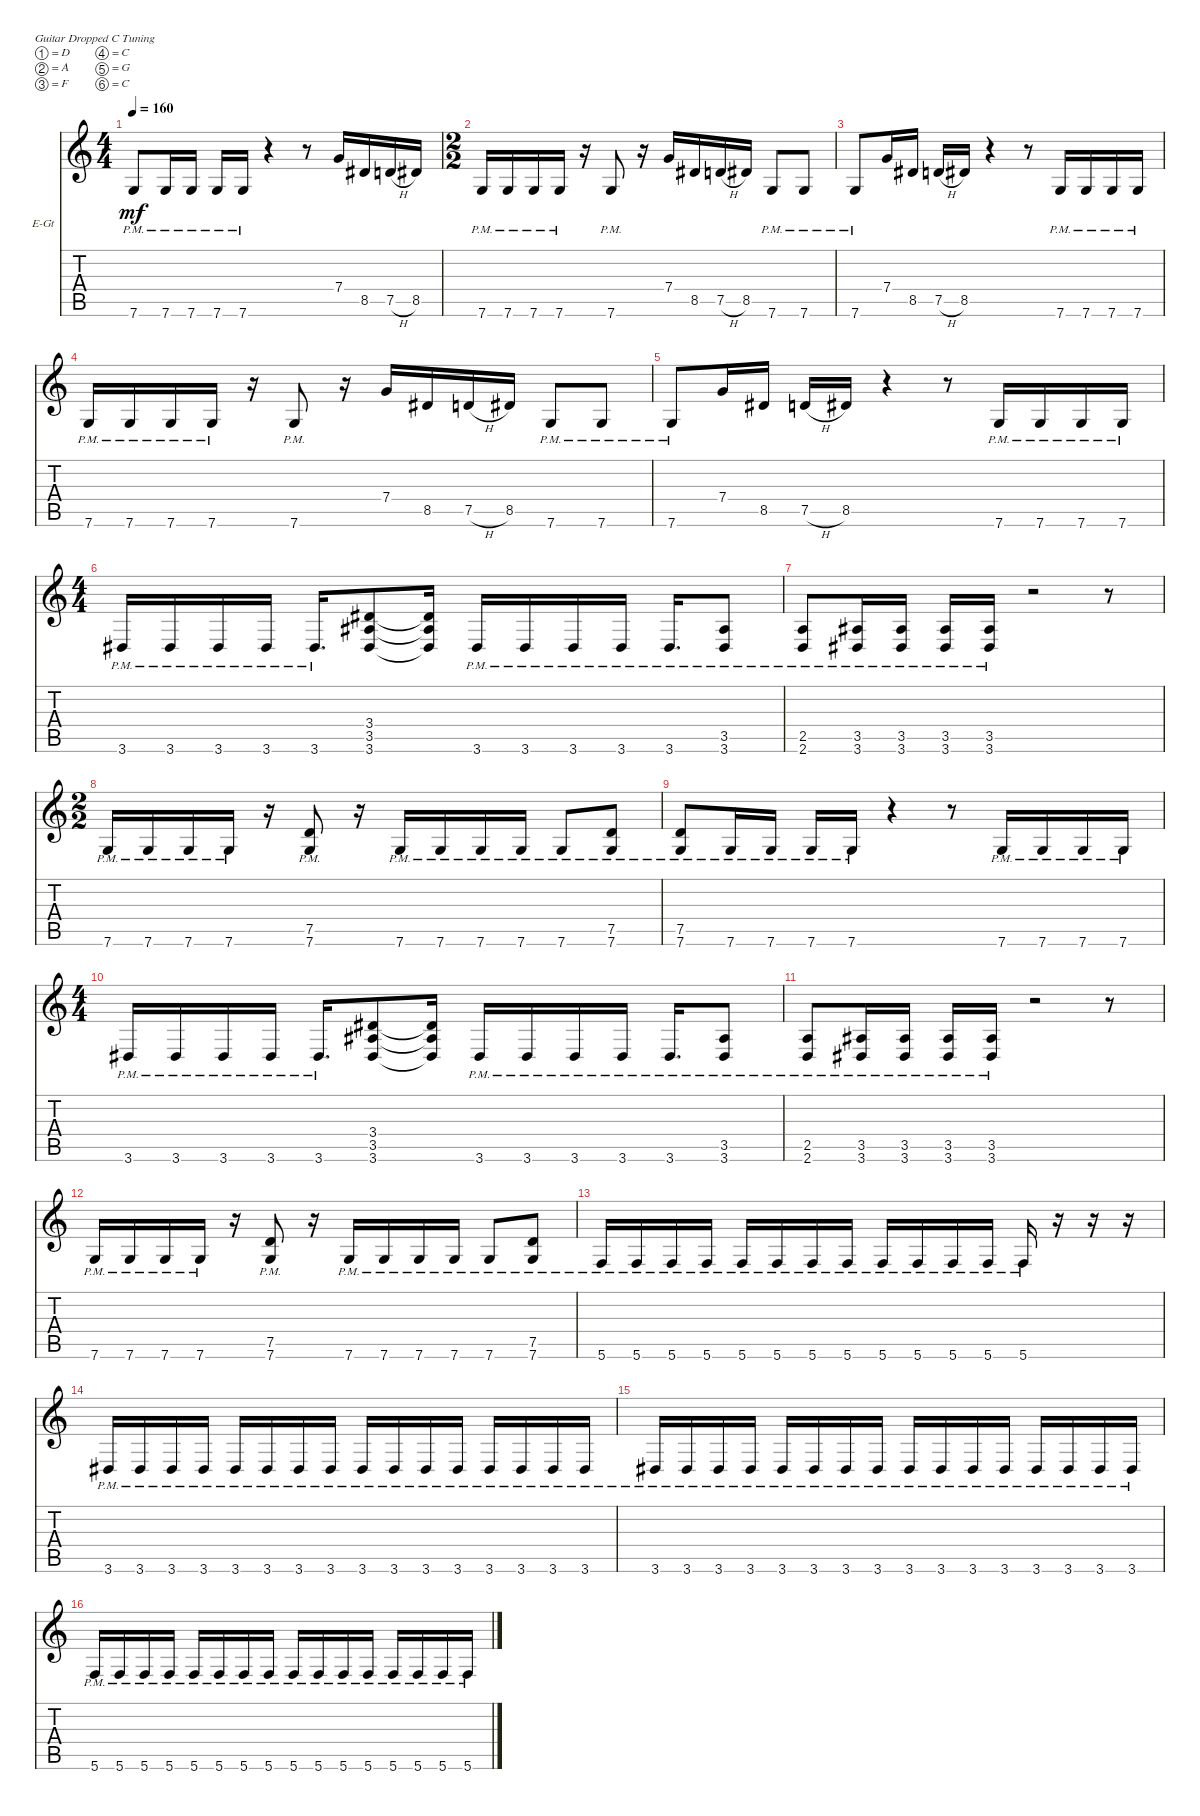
\defaultSystemsLayout 4
\bracketExtendMode nobrackets
\firstSystemTrackNameOrientation horizontal
\otherSystemsTrackNameOrientation horizontal
\track ("Rhythm Guitar" "E-Gt") {instrument distortionguitar}
\staff {score tabs}
\tuning (D4 A3 F3 C3 G2 C2)
\ts (4 4)
\tempo 160
\clef g2
\ks c
7.6{pm}.8{dy mf} 7.6{pm}.16 7.6{pm}.16 7.6{pm}.16 7.6{pm}.16 r.4 r.8 7.4.16 8.5.16 7.5{h}.16 8.5.16 |
\ts (2 2)
7.6{pm}.16 7.6{pm}.16 7.6{pm}.16 7.6{pm}.16 r.16 7.6{pm}.8 r.16 7.4.16 8.5.16 7.5{h}.16 8.5.16 7.6{pm}.8 7.6{pm}.8 |
7.6{pm}.8 7.4.16 8.5.16 7.5{h}.16 8.5.16 r.4 r.8 7.6{pm}.16 7.6{pm}.16 7.6{pm}.16 7.6{pm}.16 |
7.6{pm}.16 7.6{pm}.16 7.6{pm}.16 7.6{pm}.16 r.16 7.6{pm}.8 r.16 7.4.16 8.5.16 7.5{h}.16 8.5.16 7.6{pm}.8 7.6{pm}.8 |
7.6{pm}.8 7.4.16 8.5.16 7.5{h}.16 8.5.16 r.4 r.8 7.6{pm}.16 7.6{pm}.16 7.6{pm}.16 7.6{pm}.16 |
\ts (4 4)
3.6{pm}.16 3.6{pm}.16 3.6{pm}.16 3.6{pm}.16 3.6{pm}.16{d} (3.6 3.5 3.4).8 (3.6{t} 3.5{t} 3.4{t}).16 3.6{pm}.16 3.6{pm}.16 3.6{pm}.16 3.6{pm}.16 3.6{pm}.16{d} (3.5{pm} 3.6{pm}).8 |
(2.6{pm} 2.5{pm}).8 (3.6{pm} 3.5{pm}).16 (3.5{pm} 3.6{pm}).16 (3.6{pm} 3.5{pm}).16 (3.5{pm} 3.6{pm}).16 r.2 r.8 |
\ts (2 2)
7.6{pm}.16 7.6{pm}.16 7.6{pm}.16 7.6{pm}.16 r.16 (7.6{pm} 7.5{pm}).8 r.16 7.6{pm}.16 7.6{pm}.16 7.6{pm}.16 7.6{pm}.16 7.6{pm}.8 (7.6{pm} 7.5{pm}).8 |
(7.6{pm} 7.5{pm}).8 7.6{pm}.16 7.6{pm}.16 7.6{pm}.16 7.6{pm}.16 r.4 r.8 7.6{pm}.16 7.6{pm}.16 7.6{pm}.16 7.6{pm}.16 |
\ts (4 4)
3.6{pm}.16 3.6{pm}.16 3.6{pm}.16 3.6{pm}.16 3.6{pm}.16{d} (3.6 3.5 3.4).8 (3.6{t} 3.5{t} 3.4{t}).16 3.6{pm}.16 3.6{pm}.16 3.6{pm}.16 3.6{pm}.16 3.6{pm}.16{d} (3.5{pm} 3.6{pm}).8 |
(2.6{pm} 2.5{pm}).8 (3.6{pm} 3.5{pm}).16 (3.5{pm} 3.6{pm}).16 (3.6{pm} 3.5{pm}).16 (3.5{pm} 3.6{pm}).16 r.2 r.8 |
7.6{pm}.16 7.6{pm}.16 7.6{pm}.16 7.6{pm}.16 r.16 (7.6{pm} 7.5{pm}).8 r.16 7.6{pm}.16 7.6{pm}.16 7.6{pm}.16 7.6{pm}.16 7.6{pm}.8 (7.6{pm} 7.5{pm}).8 |
5.6{pm}.16 5.6{pm}.16 5.6{pm}.16 5.6{pm}.16 5.6{pm}.16 5.6{pm}.16 5.6{pm}.16 5.6{pm}.16 5.6{pm}.16 5.6{pm}.16 5.6{pm}.16 5.6{pm}.16 5.6{pm}.16 r.16 r.16 r.16 |
3.6{pm}.16 3.6{pm}.16 3.6{pm}.16 3.6{pm}.16 3.6{pm}.16 3.6{pm}.16 3.6{pm}.16 3.6{pm}.16 3.6{pm}.16 3.6{pm}.16 3.6{pm}.16 3.6{pm}.16 3.6{pm}.16 3.6{pm}.16 3.6{pm}.16 3.6{pm}.16 |
3.6{pm}.16 3.6{pm}.16 3.6{pm}.16 3.6{pm}.16 3.6{pm}.16 3.6{pm}.16 3.6{pm}.16 3.6{pm}.16 3.6{pm}.16 3.6{pm}.16 3.6{pm}.16 3.6{pm}.16 3.6{pm}.16 3.6{pm}.16 3.6{pm}.16 3.6{pm}.16 |
5.6{pm}.16 5.6{pm}.16 5.6{pm}.16 5.6{pm}.16 5.6{pm}.16 5.6{pm}.16 5.6{pm}.16 5.6{pm}.16 5.6{pm}.16 5.6{pm}.16 5.6{pm}.16 5.6{pm}.16 5.6{pm}.16 5.6{pm}.16 5.6{pm}.16 5.6{pm}.16
